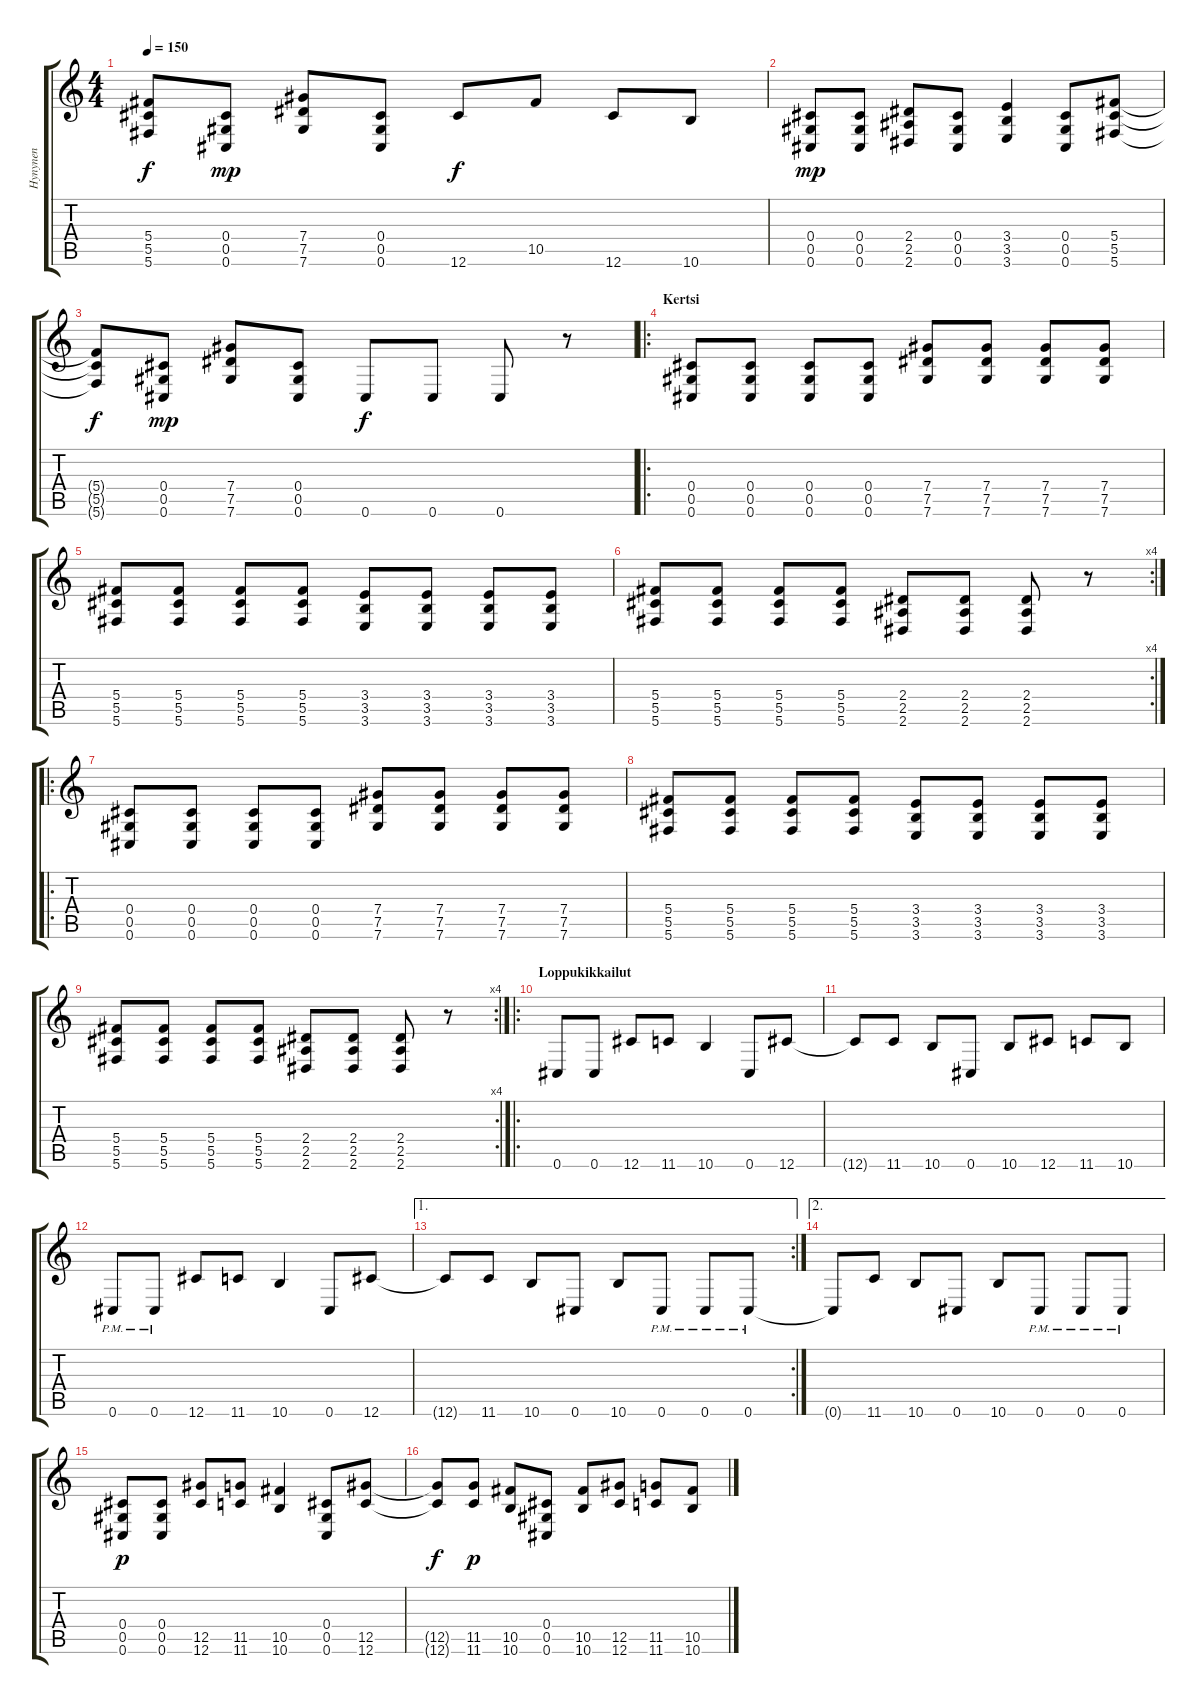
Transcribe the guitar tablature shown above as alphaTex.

\track ("Hynynen" "Hynynen") {instrument distortionguitar}
\staff {score tabs}
\tuning (Eb4 Bb3 Gb3 Db3 Ab2 Db2) {hide}
\ts (4 4)
\tempo 150
\clef g2
\ks c
(5.4{t} 5.5{t} 5.6{t}).8{dy f} (0.4 0.5 0.6).8{dy mp} (7.4 7.5 7.6).8 (0.4 0.5 0.6).8 12.6.8{dy f} 10.5.8 12.6.8 10.6.8 |
(0.4 0.5 0.6).8{dy mp} (0.4 0.5 0.6).8 (2.4 2.5 2.6).8 (0.4 0.5 0.6).8 (3.4 3.5 3.6).4 (0.4 0.5 0.6).8 (5.4 5.5 5.6).8 |
(5.4{t} 5.5{t} 5.6{t}).8{dy f} (0.4 0.5 0.6).8{dy mp} (7.4 7.5 7.6).8 (0.4 0.5 0.6).8 0.6.8{dy f} 0.6.8 0.6.8 r.8 |
\ro
\section ("" "Kertsi")
(0.4 0.5 0.6).8 (0.4 0.5 0.6).8 (0.4 0.5 0.6).8 (0.4 0.5 0.6).8 (7.4 7.5 7.6).8 (7.4 7.5 7.6).8 (7.4 7.5 7.6).8 (7.4 7.5 7.6).8 |
(5.4 5.5 5.6).8 (5.4 5.5 5.6).8 (5.4 5.5 5.6).8 (5.4 5.5 5.6).8 (3.4 3.5 3.6).8 (3.4 3.5 3.6).8 (3.4 3.5 3.6).8 (3.4 3.5 3.6).8 |
\rc 4
(5.4 5.5 5.6).8 (5.4 5.5 5.6).8 (5.4 5.5 5.6).8 (5.4 5.5 5.6).8 (2.4 2.5 2.6).8 (2.4 2.5 2.6).8 (2.4 2.5 2.6).8 r.8 |
\ro
(0.4 0.5 0.6).8 (0.4 0.5 0.6).8 (0.4 0.5 0.6).8 (0.4 0.5 0.6).8 (7.4 7.5 7.6).8 (7.4 7.5 7.6).8 (7.4 7.5 7.6).8 (7.4 7.5 7.6).8 |
(5.4 5.5 5.6).8 (5.4 5.5 5.6).8 (5.4 5.5 5.6).8 (5.4 5.5 5.6).8 (3.4 3.5 3.6).8 (3.4 3.5 3.6).8 (3.4 3.5 3.6).8 (3.4 3.5 3.6).8 |
\rc 4
(5.4 5.5 5.6).8 (5.4 5.5 5.6).8 (5.4 5.5 5.6).8 (5.4 5.5 5.6).8 (2.4 2.5 2.6).8 (2.4 2.5 2.6).8 (2.4 2.5 2.6).8 r.8 |
\ro
\section ("" "Loppukikkailut")
0.6.8{balance 0} 0.6.8 12.6.8 11.6.8 10.6.4 0.6.8 12.6.8 |
12.6{t}.8 11.6.8 10.6.8 0.6.8 10.6.8 12.6.8 11.6.8 10.6.8 |
0.6{pm}.8 0.6{pm}.8 12.6.8 11.6.8 10.6.4 0.6.8 12.6.8 |
\ae 1
\rc 2
12.6{t}.8 11.6.8 10.6.8 0.6.8 10.6.8 0.6{pm}.8 0.6{pm}.8 0.6{pm}.8 |
\ae 2
0.6{t}.8 11.6.8 10.6.8 0.6.8 10.6.8 0.6{pm}.8 0.6{pm}.8 0.6{pm}.8 |
(0.4 0.5 0.6).8{dy p balance 8} (0.4 0.5 0.6).8 (12.5 12.6).8 (11.5 11.6).8 (10.5 10.6).4 (0.4 0.5 0.6).8 (12.5 12.6).8 |
(12.5{t} 12.6{t}).8{dy f} (11.5 11.6).8{dy p} (10.5 10.6).8 (0.4 0.5 0.6).8 (10.5 10.6).8 (12.5 12.6).8 (11.5 11.6).8 (10.5 10.6).8
